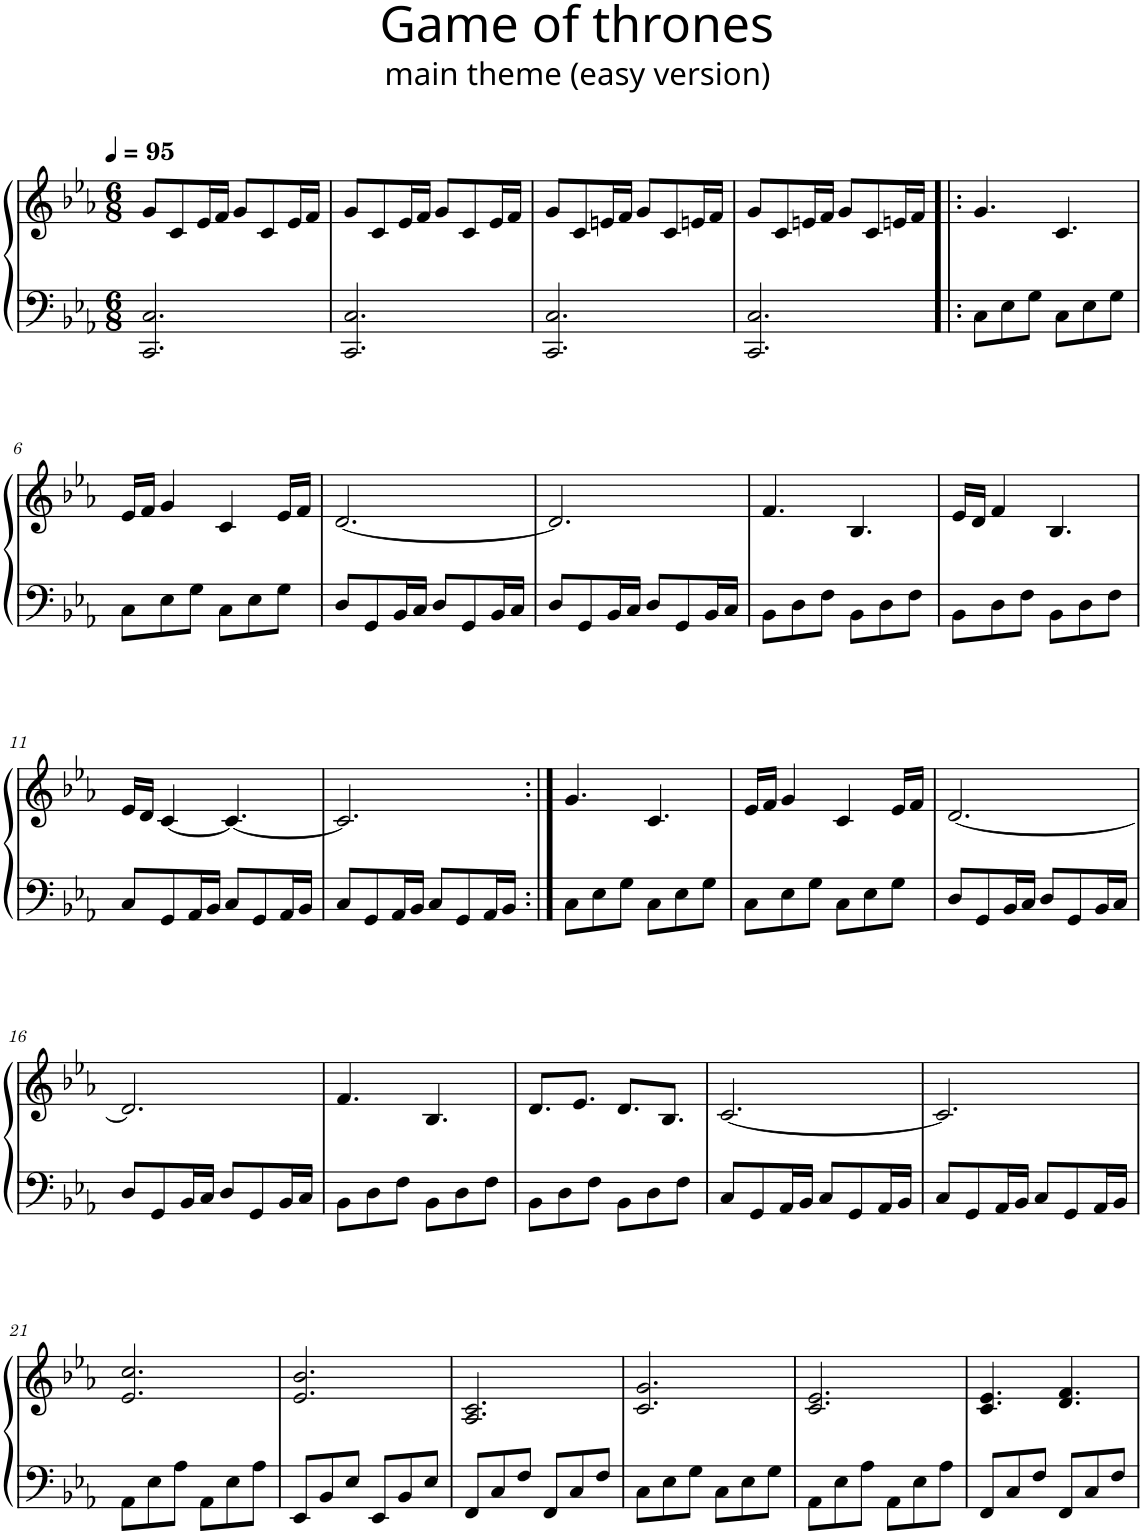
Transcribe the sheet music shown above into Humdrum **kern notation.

**kern	**kern
*part1	*part1
*staff2	*staff1
*I"Piano	*
*I'Pno.	*
*clefF4	*clefG2
*k[b-e-a-]	*k[b-e-a-]
*M6/8	*M6/8
*MM95	*MM95
=1	=1
2.CC/ 2.C/	8g/L
.	8c/
.	16e-/L
.	16f/JJ
.	8g/L
.	8c/
.	16e-/L
.	16f/JJ
=2	=2
2.CC/ 2.C/	8g/L
.	8c/
.	16e-/L
.	16f/JJ
.	8g/L
.	8c/
.	16e-/L
.	16f/JJ
=3	=3
2.CC/ 2.C/	8g/L
.	8c/
.	16en/L
.	16f/JJ
.	8g/L
.	8c/
.	16en/L
.	16f/JJ
=4	=4
2.CC/ 2.C/	8g/L
.	8c/
.	16en/L
.	16f/JJ
.	8g/L
.	8c/
.	16en/L
.	16f/JJ
=5!|:	=5!|:
8C\L	4.g/
8E-\	.
8G\J	.
8C\L	4.c/
8E-\	.
8G\J	.
!!LO:LB:g=z
=6	=6
8C\L	16e-/LL
.	16f/JJ
8E-\	4g/
8G\J	.
8C\L	4c/
8E-\	.
8G\J	16e-/LL
.	16f/JJ
=7	=7
8D/L	[2.d/
8GG/	.
16BB-/L	.
16C/JJ	.
8D/L	.
8GG/	.
16BB-/L	.
16C/JJ	.
=8	=8
8D/L	2.d/]
8GG/	.
16BB-/L	.
16C/JJ	.
8D/L	.
8GG/	.
16BB-/L	.
16C/JJ	.
=9	=9
8BB-\L	4.f/
8D\	.
8F\J	.
8BB-\L	4.B-/
8D\	.
8F\J	.
=10	=10
8BB-\L	16e-/LL
.	16d/JJ
8D\	4f/
8F\J	.
8BB-\L	4.B-/
8D\	.
8F\J	.
!!LO:LB:g=z
=11	=11
8C/L	16e-/LL
.	16d/JJ
8GG/	[4c/
16AA-/L	.
16BB-/JJ	.
8C/L	4.c/_
8GG/	.
16AA-/L	.
16BB-/JJ	.
=12	=12
8C/L	2.c/]
8GG/	.
16AA-/L	.
16BB-/JJ	.
8C/L	.
8GG/	.
16AA-/L	.
16BB-/JJ	.
=13:|!	=13:|!
8C\L	4.g/
8E-\	.
8G\J	.
8C\L	4.c/
8E-\	.
8G\J	.
=14	=14
8C\L	16e-/LL
.	16f/JJ
8E-\	4g/
8G\J	.
8C\L	4c/
8E-\	.
8G\J	16e-/LL
.	16f/JJ
=15	=15
8D/L	[2.d/
8GG/	.
16BB-/L	.
16C/JJ	.
8D/L	.
8GG/	.
16BB-/L	.
16C/JJ	.
!!LO:LB:g=z
=16	=16
8D/L	2.d/]
8GG/	.
16BB-/L	.
16C/JJ	.
8D/L	.
8GG/	.
16BB-/L	.
16C/JJ	.
=17	=17
8BB-\L	4.f/
8D\	.
8F\J	.
8BB-\L	4.B-/
8D\	.
8F\J	.
=18	=18
8BB-\L	8.d/L
8D\	.
.	8.e-/J
8F\J	.
8BB-\L	8.d/L
8D\	.
.	8.B-/J
8F\J	.
=19	=19
8C/L	[2.c/
8GG/	.
16AA-/L	.
16BB-/JJ	.
8C/L	.
8GG/	.
16AA-/L	.
16BB-/JJ	.
=20	=20
8C/L	2.c/]
8GG/	.
16AA-/L	.
16BB-/JJ	.
8C/L	.
8GG/	.
16AA-/L	.
16BB-/JJ	.
!!LO:LB:g=z
=21	=21
8AA-\L	2.e-/ 2.cc/
8E-\	.
8A-\J	.
8AA-\L	.
8E-\	.
8A-\J	.
=22	=22
8EE-/L	2.e-/ 2.b-/
8BB-/	.
8E-/J	.
8EE-/L	.
8BB-/	.
8E-/J	.
=23	=23
8FF/L	2.A-/ 2.c/
8C/	.
8F/J	.
8FF/L	.
8C/	.
8F/J	.
=24	=24
8C\L	2.c/ 2.g/
8E-\	.
8G\J	.
8C\L	.
8E-\	.
8G\J	.
=25	=25
8AA-\L	2.c/ 2.e-/
8E-\	.
8A-\J	.
8AA-\L	.
8E-\	.
8A-\J	.
=26	=26
8FF/L	4.c/ 4.e-/
8C/	.
8F/J	.
8FF/L	4.d/ 4.f/
8C/	.
8F/J	.
=	=
*-	*-
